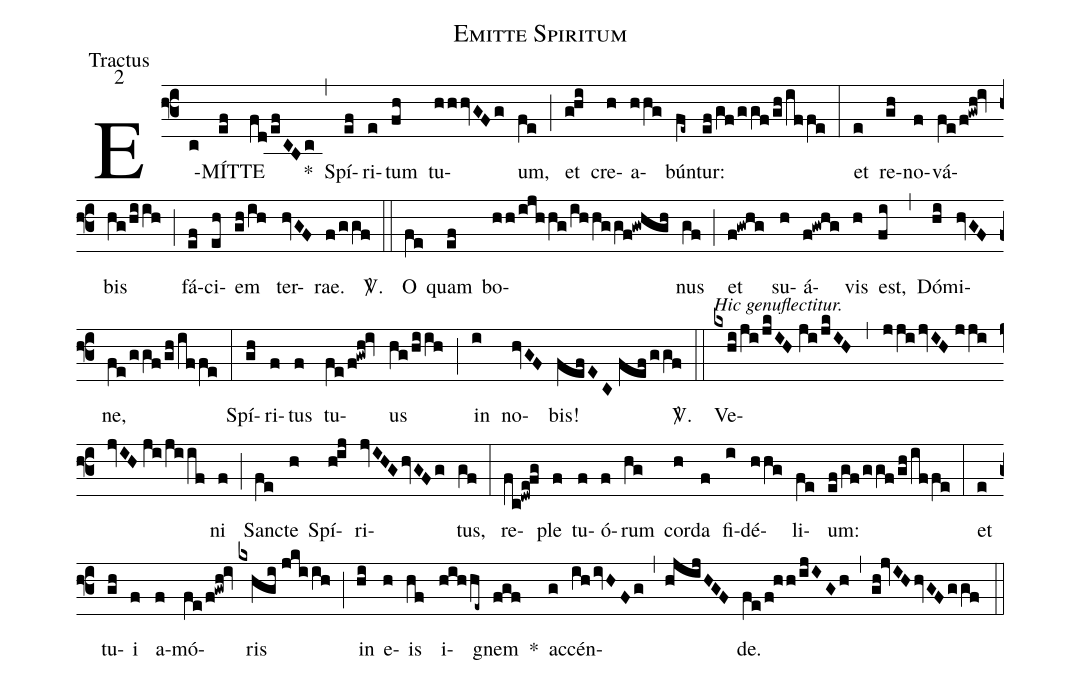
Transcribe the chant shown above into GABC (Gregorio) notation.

name:Emitte Spiritum;
office-part:Tractus;
mode:2;
%%
(f3) E(c)MÍT(ef)TE(fd/efCBc) *(,) Spí(ef)ri(e)tum(fh) tu(hhhvGFg)um,(fe) (;) et(g!hi) cre(h)a(hhg)bún(fe~)tur:(ef/gf/ggf/gh/iffe) (:) et(e) re(gh)no(f)vá(fe/f!gwh!iv)bis(hg/hiih) (;) fá(ef)ci(eh)em(gh/ih) ter(hvGF)rae.(f/ggf) <sp>V/</sp>.(::) O(fe) quam(ef) bo(hh/ijhhg/ihhggf!gwhgh)nus(gf) (;) et(f!gwhg) su(h)á(f!gwhg)vis(h) est,(fi) (,) Dó(hi)mi(hvGF)ne,(fe/ggf/gh/iffe) (:) Spí(gh)ri(f)tus(f) tu(fe/f!gwh!iv)us(hg/hiih) (;) in(i) no(hvGF)bis!(fefEC//fef/ggf) <sp>V/</sp>.(::) <alt>Hic genuflectitur.</alt> Ve(kxhi/ji/jkIH//ji/jkIH,jjijvIH//jjijvIH//ji/jiif)ni(f) (;) Sanc(fe)te(h) Spí(h!ij)ri(jvIHGhvGFg)tus,(gf) (:) re(fc!dwe!fg)ple(f) tu(f)ó(f)rum(hg) cor(h)da(f) fi(i)dé(hhg)li(fe)um:(ef/gf/ggf/gh/iffe) (:) et(e) tu(gh)i(f) a(f)mó(fe/f!gwh!iv)ris(kxhgi//jkiih) (;) in(hi) e(h)is(hf) i(hihhe~)gnem(fgf) *() ac(g)cén(ihivHFg,hjijHGF)de.(fe/f!hh/ijIGh) (,) (gh!jvIHhvGFggf) (::)
